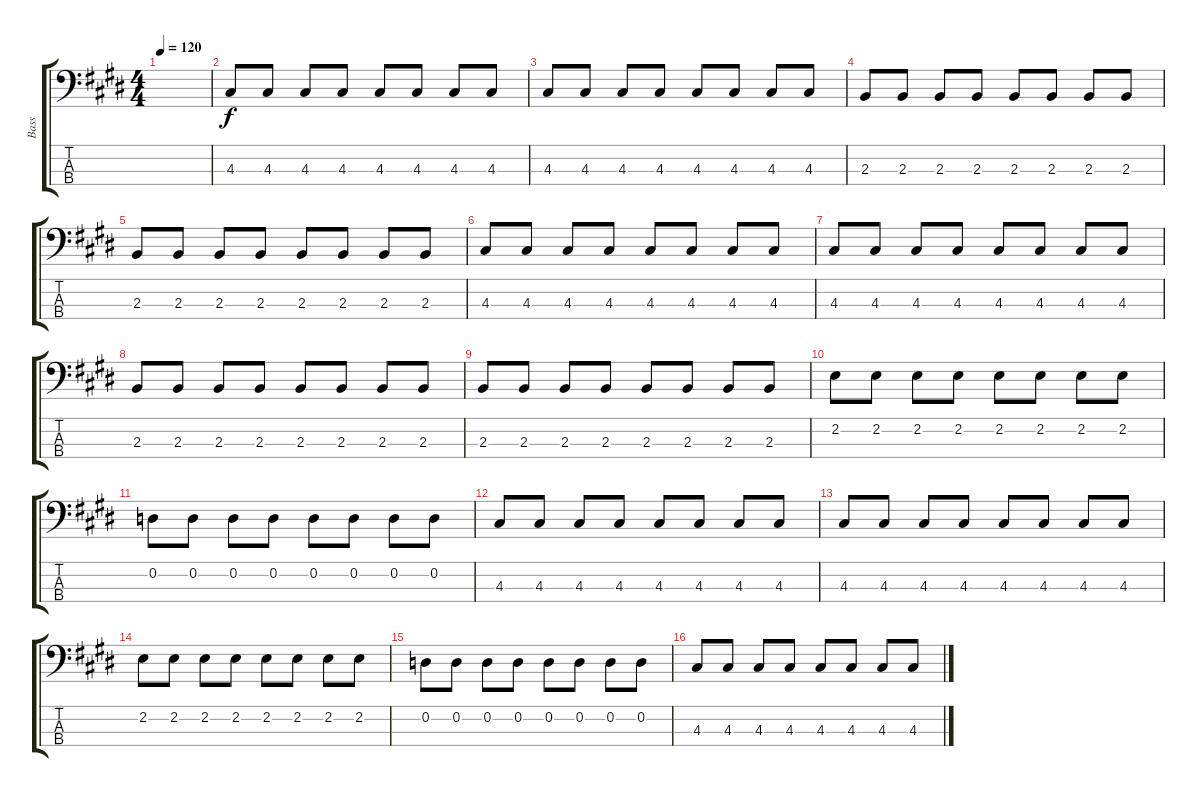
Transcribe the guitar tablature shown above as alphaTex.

\track ("Bass" "Bass") {instrument electricbassfinger}
\staff {score tabs}
\tuning (G2 D2 A1 E1) {hide}
\ts (4 4)
\tempo 120
\clef f4
\ks e
|
4.3.8 4.3.8 4.3.8 4.3.8 4.3.8 4.3.8 4.3.8 4.3.8 |
4.3.8 4.3.8 4.3.8 4.3.8 4.3.8 4.3.8 4.3.8 4.3.8 |
2.3.8 2.3.8 2.3.8 2.3.8 2.3.8 2.3.8 2.3.8 2.3.8 |
2.3.8 2.3.8 2.3.8 2.3.8 2.3.8 2.3.8 2.3.8 2.3.8 |
4.3.8 4.3.8 4.3.8 4.3.8 4.3.8 4.3.8 4.3.8 4.3.8 |
4.3.8 4.3.8 4.3.8 4.3.8 4.3.8 4.3.8 4.3.8 4.3.8 |
2.3.8 2.3.8 2.3.8 2.3.8 2.3.8 2.3.8 2.3.8 2.3.8 |
2.3.8 2.3.8 2.3.8 2.3.8 2.3.8 2.3.8 2.3.8 2.3.8 |
2.2.8 2.2.8 2.2.8 2.2.8 2.2.8 2.2.8 2.2.8 2.2.8 |
0.2.8 0.2.8 0.2.8 0.2.8 0.2.8 0.2.8 0.2.8 0.2.8 |
4.3.8 4.3.8 4.3.8 4.3.8 4.3.8 4.3.8 4.3.8 4.3.8 |
4.3.8 4.3.8 4.3.8 4.3.8 4.3.8 4.3.8 4.3.8 4.3.8 |
2.2.8 2.2.8 2.2.8 2.2.8 2.2.8 2.2.8 2.2.8 2.2.8 |
0.2.8 0.2.8 0.2.8 0.2.8 0.2.8 0.2.8 0.2.8 0.2.8 |
4.3.8 4.3.8 4.3.8 4.3.8 4.3.8 4.3.8 4.3.8 4.3.8
